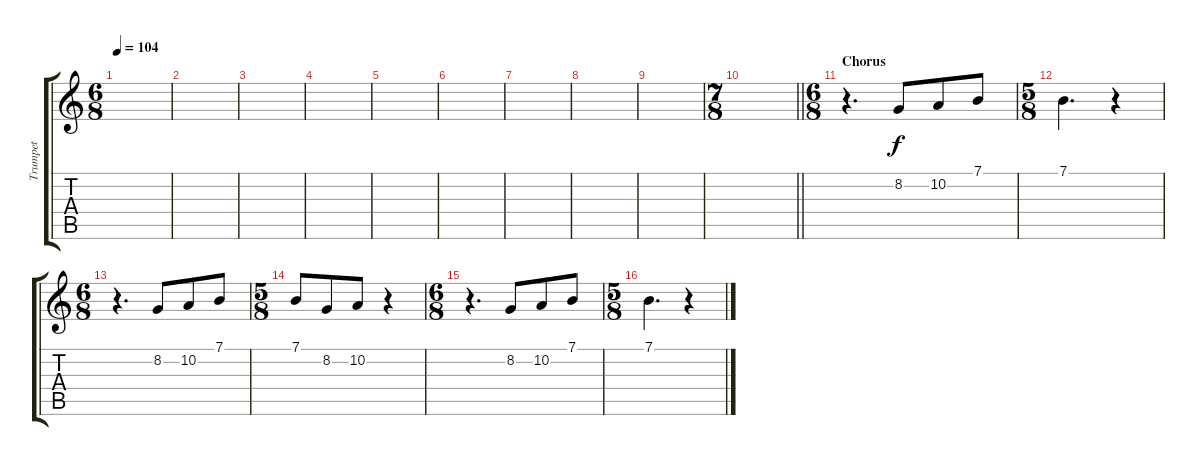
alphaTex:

\track ("Trumpet" "Trumpet") {instrument trumpet}
\staff {score tabs}
\tuning (E4 B3 G3 D3 A2 E2) {hide}
\ts (6 8)
\tempo 104
\clef g2
\ks c
|
|
|
|
|
|
|
|
|
\ts (7 8)
\barLineRight lightlight
|
\ts (6 8)
\section ("" "Chorus")
r.4{d} 8.2.8 10.2.8 7.1.8 |
\ts (5 8)
7.1.4{d} r.4 |
\ts (6 8)
r.4{d} 8.2.8 10.2.8 7.1.8 |
\ts (5 8)
7.1.8 8.2.8 10.2.8 r.4 |
\ts (6 8)
r.4{d} 8.2.8 10.2.8 7.1.8 |
\ts (5 8)
7.1.4{d} r.4
